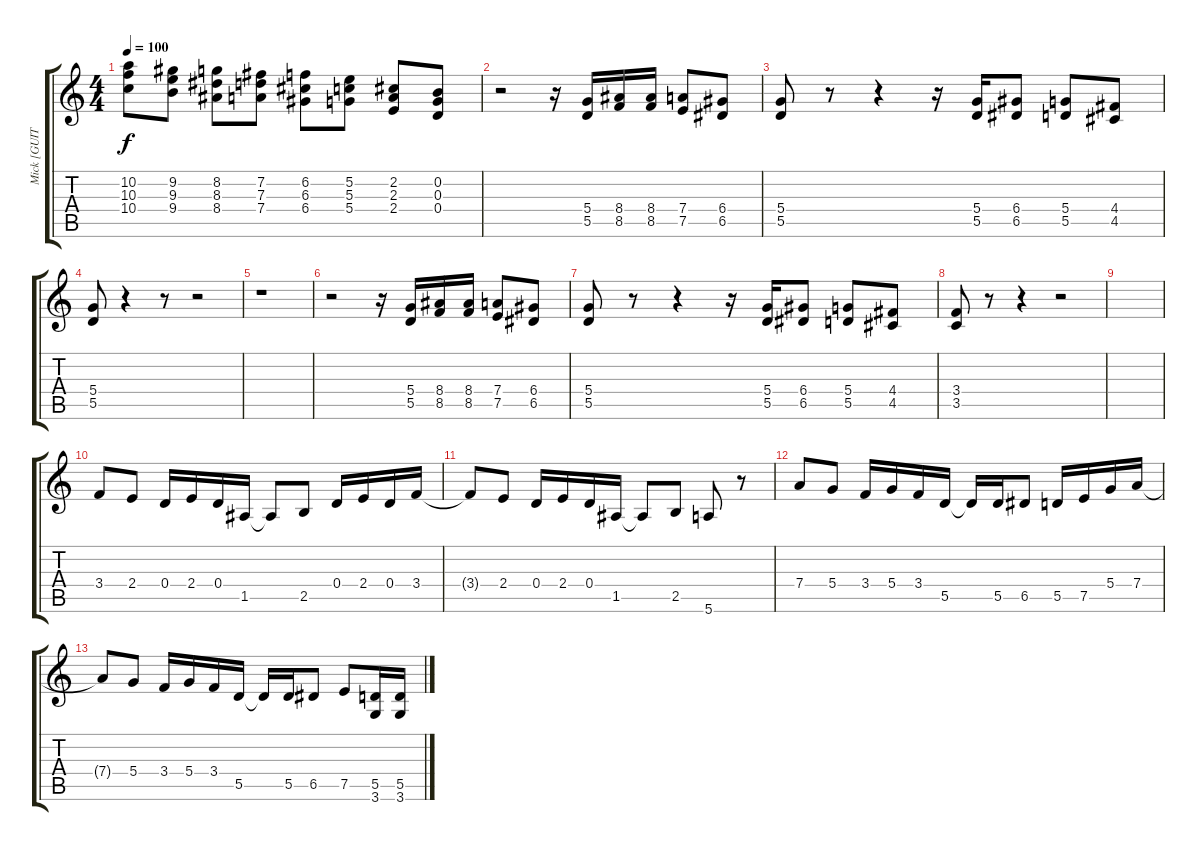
\track ("Mick [GUITAR 2]" "Mick [GUIT") {instrument distortionguitar}
\staff {score tabs}
\tuning (E4 B3 G3 D3 A2 E2) {hide}
\ts (4 4)
\tempo 100
\clef g2
\ks c
(10.2 10.3 10.4).8{dy f} (9.2 9.3 9.4).8 (8.2 8.3 8.4).8 (7.2 7.3 7.4).8 (6.2 6.3 6.4).8 (5.2 5.3 5.4).8 (2.2 2.3 2.4).8 (0.2 0.3 0.4).8 |
r.2 r.16 (5.4 5.5).16 (8.4 8.5).16 (8.4 8.5).16 (7.4 7.5).8 (6.4 6.5).8 |
(5.4 5.5).8 r.8 r.4 r.16 (5.4 5.5).16 (6.4 6.5).8 (5.4 5.5).8 (4.4 4.5).8 |
(5.4 5.5).8 r.4 r.8 r.2 |
r.1 |
r.2 r.16 (5.4 5.5).16 (8.4 8.5).16 (8.4 8.5).16 (7.4 7.5).8 (6.4 6.5).8 |
(5.4 5.5).8 r.8 r.4 r.16 (5.4 5.5).16 (6.4 6.5).8 (5.4 5.5).8 (4.4 4.5).8 |
(3.4 3.5).8 r.8 r.4 r.2 |
|
3.4.8 2.4.8 0.4.16 2.4.16 0.4.16 1.5.16 1.5{t}.8 2.5.8 0.4.16 2.4.16 0.4.16 3.4.16 |
3.4{t}.8 2.4.8 0.4.16 2.4.16 0.4.16 1.5.16 1.5{t}.8 2.5.8 5.6.8 r.8 |
7.4.8 5.4.8 3.4.16 5.4.16 3.4.16 5.5.16 5.5{t}.16 5.5.16 6.5.8 5.5.16 7.5.16 5.4.16 7.4.16 |
7.4{t}.8 5.4.8 3.4.16 5.4.16 3.4.16 5.5.16 5.5{t}.16 5.5.16 6.5.8 7.5.8 (5.5 3.6).16 (5.5 3.6).16
